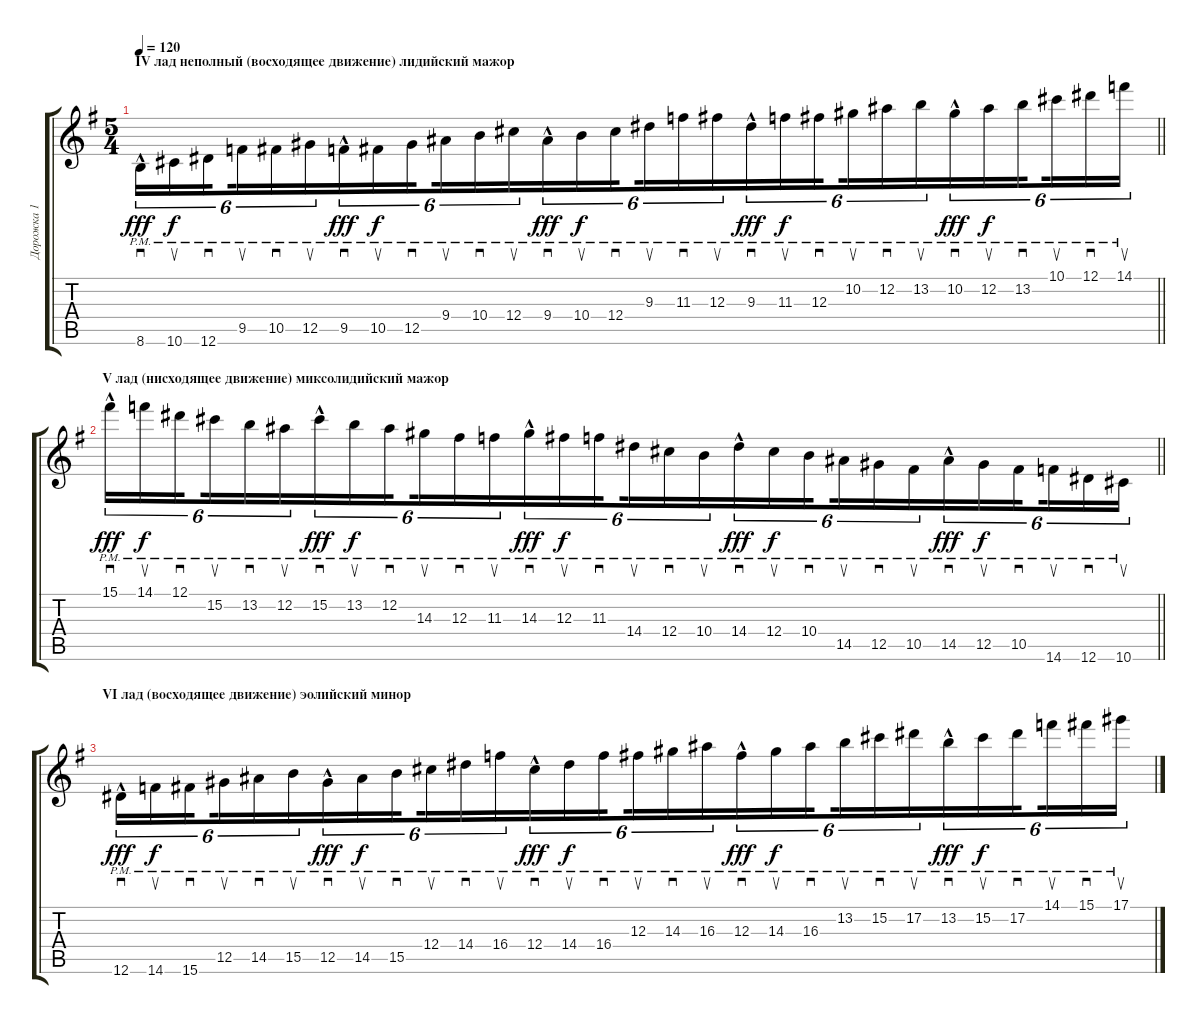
\track ("Дорожка 1" "Дорожка 1") {instrument distortionguitar}
\staff {score tabs}
\tuning (Eb4 Bb3 Gb3 Db3 Ab2 Eb2) {hide}
\ts (5 4)
\section ("" "IV лад неполный (восходящее движение) лидийский мажор")
\tempo 120
\clef g2
\barLineRight lightlight
\ks g
8.6{hac pm}.16{sd tu (6 4) dy fff beam merge} 10.6{pm}.16{su tu (6 4) dy f beam merge} 12.6{pm}.16{sd tu (6 4) beam splitsecondary} 9.5{pm}.16{su tu (6 4) beam merge} 10.5{pm}.16{sd tu (6 4) beam merge} 12.5{pm}.16{su tu (6 4) beam merge} 9.5{hac pm}.16{sd tu (6 4) dy fff beam merge} 10.5{pm}.16{su tu (6 4) dy f beam merge} 12.5{pm}.16{sd tu (6 4) beam splitsecondary} 9.4{pm}.16{su tu (6 4) beam merge} 10.4{pm}.16{sd tu (6 4) beam merge} 12.4{pm}.16{su tu (6 4) beam merge} 9.4{hac pm}.16{sd tu (6 4) dy fff beam merge} 10.4{pm}.16{su tu (6 4) dy f beam merge} 12.4{pm}.16{sd tu (6 4) beam splitsecondary} 9.3{pm}.16{su tu (6 4) beam merge} 11.3{pm}.16{sd tu (6 4) beam merge} 12.3{pm}.16{su tu (6 4) beam merge} 9.3{hac pm}.16{sd tu (6 4) dy fff beam merge} 11.3{pm}.16{su tu (6 4) dy f beam merge} 12.3{pm}.16{sd tu (6 4) beam splitsecondary} 10.2{pm}.16{su tu (6 4) beam merge} 12.2{pm}.16{sd tu (6 4) beam merge} 13.2{pm}.16{su tu (6 4) beam merge} 10.2{hac pm}.16{sd tu (6 4) dy fff beam merge} 12.2{pm}.16{su tu (6 4) dy f beam merge} 13.2{pm}.16{sd tu (6 4) beam splitsecondary} 10.1{pm}.16{su tu (6 4) beam merge} 12.1{pm}.16{sd tu (6 4) beam merge} 14.1{pm}.16{su tu (6 4)} |
\section ("" "V лад (нисходящее движение) миксолидийский мажор")
\barLineRight lightlight
15.1{hac pm}.16{sd tu (6 4) dy fff beam merge} 14.1{pm}.16{su tu (6 4) dy f beam merge} 12.1{pm}.16{sd tu (6 4) beam splitsecondary} 15.2{pm}.16{su tu (6 4) beam merge} 13.2{pm}.16{sd tu (6 4) beam merge} 12.2{pm}.16{su tu (6 4) beam merge} 15.2{hac pm}.16{sd tu (6 4) dy fff beam merge} 13.2{pm}.16{su tu (6 4) dy f beam merge} 12.2{pm}.16{sd tu (6 4) beam splitsecondary} 14.3{pm}.16{su tu (6 4) beam merge} 12.3{pm}.16{sd tu (6 4) beam merge} 11.3{pm}.16{su tu (6 4) beam merge} 14.3{hac pm}.16{sd tu (6 4) dy fff beam merge} 12.3{pm}.16{su tu (6 4) dy f beam merge} 11.3{pm}.16{sd tu (6 4) beam splitsecondary} 14.4{pm}.16{su tu (6 4) beam merge} 12.4{pm}.16{sd tu (6 4) beam merge} 10.4{pm}.16{su tu (6 4) beam merge} 14.4{hac pm}.16{sd tu (6 4) dy fff beam merge} 12.4{pm}.16{su tu (6 4) dy f beam merge} 10.4{pm}.16{sd tu (6 4) beam splitsecondary} 14.5{pm}.16{su tu (6 4) beam merge} 12.5{pm}.16{sd tu (6 4) beam merge} 10.5{pm}.16{su tu (6 4) beam merge} 14.5{hac pm}.16{sd tu (6 4) dy fff beam merge} 12.5{pm}.16{su tu (6 4) dy f beam merge} 10.5{pm}.16{sd tu (6 4) beam splitsecondary} 14.6{pm}.16{su tu (6 4) beam merge} 12.6{pm}.16{sd tu (6 4) beam merge} 10.6{pm}.16{su tu (6 4)} |
\section ("" "VI лад (восходящее движение) эолийский минор")
12.6{hac pm}.16{sd tu (6 4) dy fff beam merge} 14.6{pm}.16{su tu (6 4) dy f beam merge} 15.6{pm}.16{sd tu (6 4) beam splitsecondary} 12.5{pm}.16{su tu (6 4) beam merge} 14.5{pm}.16{sd tu (6 4) beam merge} 15.5{pm}.16{su tu (6 4) beam merge} 12.5{hac pm}.16{sd tu (6 4) dy fff beam merge} 14.5{pm}.16{su tu (6 4) dy f beam merge} 15.5{pm}.16{sd tu (6 4) beam splitsecondary} 12.4{pm}.16{su tu (6 4) beam merge} 14.4{pm}.16{sd tu (6 4) beam merge} 16.4{pm}.16{su tu (6 4) beam merge} 12.4{hac pm}.16{sd tu (6 4) dy fff beam merge} 14.4{pm}.16{su tu (6 4) dy f beam merge} 16.4{pm}.16{sd tu (6 4) beam splitsecondary} 12.3{pm}.16{su tu (6 4) beam merge} 14.3{pm}.16{sd tu (6 4) beam merge} 16.3{pm}.16{su tu (6 4) beam merge} 12.3{hac pm}.16{sd tu (6 4) dy fff beam merge} 14.3{pm}.16{su tu (6 4) dy f beam merge} 16.3{pm}.16{sd tu (6 4) beam splitsecondary} 13.2{pm}.16{su tu (6 4) beam merge} 15.2{pm}.16{sd tu (6 4) beam merge} 17.2{pm}.16{su tu (6 4) beam merge} 13.2{hac pm}.16{sd tu (6 4) dy fff beam merge} 15.2{pm}.16{su tu (6 4) dy f beam merge} 17.2{pm}.16{sd tu (6 4) beam splitsecondary} 14.1{pm}.16{su tu (6 4) beam merge} 15.1{pm}.16{sd tu (6 4) beam merge} 17.1{pm}.16{su tu (6 4)}
